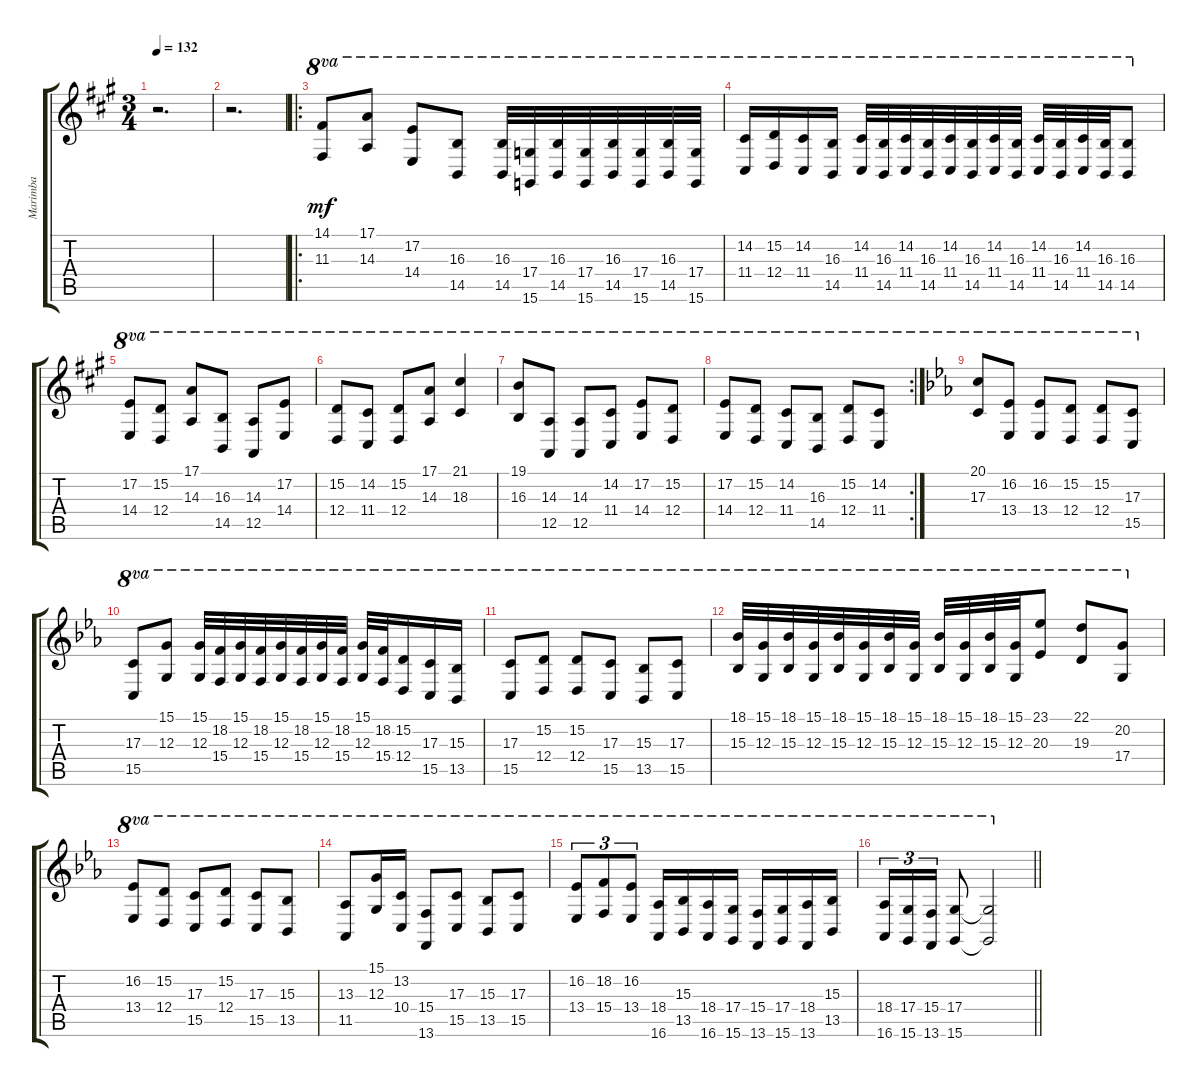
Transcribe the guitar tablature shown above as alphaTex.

\track ("Marimba" "Marimba") {instrument marimba}
\staff {score tabs}
\tuning (E4 B3 G3 D3 A2 E2) {hide}
\ts (3 4)
\tempo 132
\clef g2
\ks a
r.2{d dy mf instrument marimba} |
r.2{d} |
\ro
(14.1 11.3).8{ot 8va} (17.1 14.3).8{ot 8va} (17.2 14.4).8{ot 8va} (16.3 14.5).8{ot 8va} (16.3 14.5).32{ot 8va} (17.4 15.6).32{ot 8va} (16.3 14.5).32{ot 8va} (17.4 15.6).32{ot 8va} (16.3 14.5).32{ot 8va} (17.4 15.6).32{ot 8va} (16.3 14.5).32{ot 8va} (17.4 15.6).32{ot 8va} |
(14.2 11.4).16{ot 8va} (15.2 12.4).16{ot 8va} (14.2 11.4).16{ot 8va} (16.3 14.5).16{ot 8va} (14.2 11.4).32{ot 8va} (16.3 14.5).32{ot 8va} (14.2 11.4).32{ot 8va} (16.3 14.5).32{ot 8va} (14.2 11.4).32{ot 8va} (16.3 14.5).32{ot 8va} (14.2 11.4).32{ot 8va} (16.3 14.5).32{ot 8va} (14.2 11.4).32{ot 8va} (16.3 14.5).32{ot 8va} (14.2 11.4).32{ot 8va} (16.3 14.5).32{ot 8va} (16.3 14.5).8{ot 8va} |
(17.2 14.4).8{ot 8va} (15.2 12.4).8{ot 8va} (17.1 14.3).8{ot 8va} (16.3 14.5).8{ot 8va} (14.3 12.5).8{ot 8va} (17.2 14.4).8{ot 8va} |
(15.2 12.4).8{ot 8va} (14.2 11.4).8{ot 8va} (15.2 12.4).8{ot 8va} (17.1 14.3).8{ot 8va} (21.1 18.3).4{ot 8va} |
(19.1 16.3).8{ot 8va} (14.3 12.5).8{ot 8va} (14.3 12.5).8{ot 8va} (14.2 11.4).8{ot 8va} (17.2 14.4).8{ot 8va} (15.2 12.4).8{ot 8va} |
\rc 2
(17.2 14.4).8{ot 8va} (15.2 12.4).8{ot 8va} (14.2 11.4).8{ot 8va} (16.3 14.5).8{ot 8va} (15.2 12.4).8{ot 8va} (14.2 11.4).8{ot 8va} |
\ks eb
(20.1 17.3).8{ot 8va} (16.2 13.4).8{ot 8va} (16.2 13.4).8{ot 8va} (15.2 12.4).8{ot 8va} (15.2 12.4).8{ot 8va} (17.3 15.5).8{ot 8va} |
(17.3 15.5).8{ot 8va} (15.1 12.3).8{ot 8va} (15.1 12.3).32{ot 8va} (18.2 15.4).32{ot 8va} (15.1 12.3).32{ot 8va} (18.2 15.4).32{ot 8va} (15.1 12.3).32{ot 8va} (18.2 15.4).32{ot 8va} (15.1 12.3).32{ot 8va} (18.2 15.4).32{ot 8va} (15.1 12.3).32{ot 8va} (18.2 15.4).32{ot 8va} (15.2 12.4).16{ot 8va} (17.3 15.5).16{ot 8va} (15.3 13.5).16{ot 8va} |
(17.3 15.5).8{ot 8va} (15.2 12.4).8{ot 8va} (15.2 12.4).8{ot 8va} (17.3 15.5).8{ot 8va} (15.3 13.5).8{ot 8va} (17.3 15.5).8{ot 8va} |
(18.1 15.3).32{ot 8va} (15.1 12.3).32{ot 8va} (18.1 15.3).32{ot 8va} (15.1 12.3).32{ot 8va} (18.1 15.3).32{ot 8va} (15.1 12.3).32{ot 8va} (18.1 15.3).32{ot 8va} (15.1 12.3).32{ot 8va} (18.1 15.3).32{ot 8va} (15.1 12.3).32{ot 8va} (18.1 15.3).32{ot 8va} (15.1 12.3).32{ot 8va} (23.1 20.3).8{ot 8va} (22.1 19.3).8{ot 8va} (20.2 17.4).8{ot 8va} |
(16.2 13.4).8{ot 8va} (15.2 12.4).8{ot 8va} (17.3 15.5).8{ot 8va} (15.2 12.4).8{ot 8va} (17.3 15.5).8{ot 8va} (15.3 13.5).8{ot 8va} |
(13.3 11.5).8{ot 8va} (15.1 12.3).16{ot 8va} (13.2 10.4).16{ot 8va} (15.4 13.6).8{ot 8va} (17.3 15.5).8{ot 8va} (15.3 13.5).8{ot 8va} (17.3 15.5).8{ot 8va} |
(16.2 13.4).8{tu (3 2) ot 8va} (18.2 15.4).8{tu (3 2) ot 8va} (16.2 13.4).8{tu (3 2) ot 8va} (18.4 16.6).16{ot 8va} (15.3 13.5).16{ot 8va} (18.4 16.6).16{ot 8va} (17.4 15.6).16{ot 8va} (15.4 13.6).16{ot 8va} (17.4 15.6).16{ot 8va} (18.4 13.6).16{ot 8va} (15.3 13.5).16{ot 8va} |
\barLineRight lightlight
(18.4 16.6).16{tu (3 2) ot 8va} (17.4 15.6).16{tu (3 2) ot 8va} (15.4 13.6).16{tu (3 2) ot 8va} (17.4 15.6).8{ot 8va} (17.4{t} 15.6{t}).2{ot 8va}
